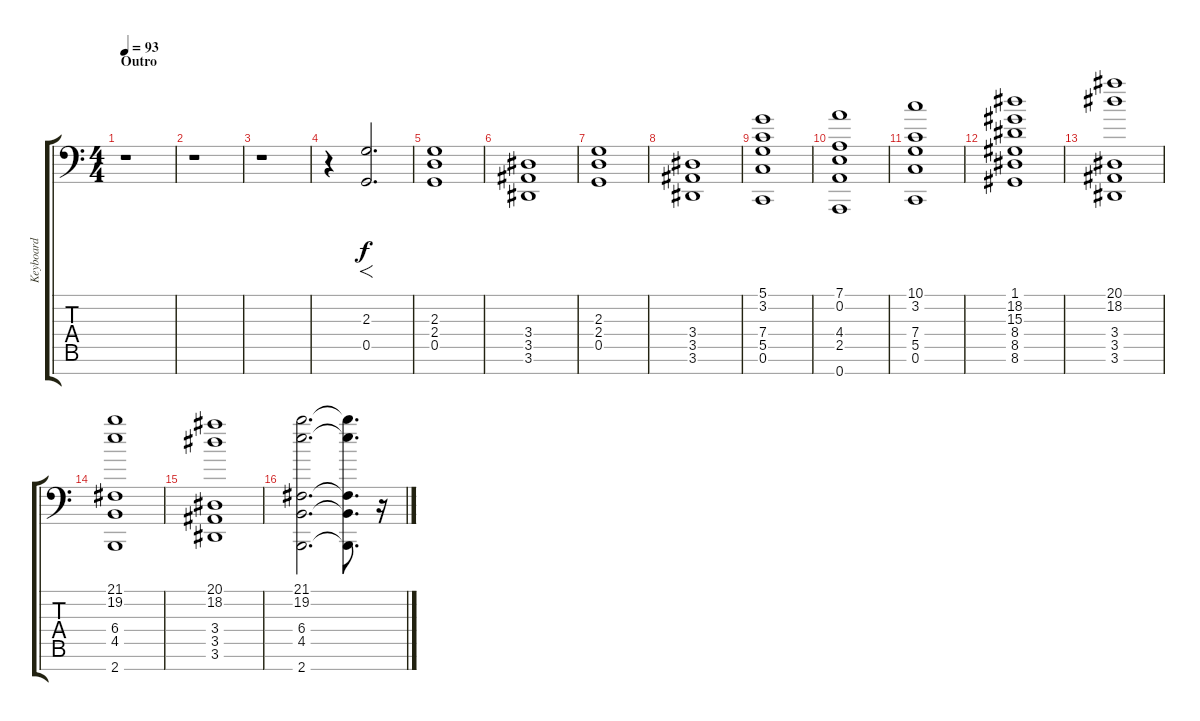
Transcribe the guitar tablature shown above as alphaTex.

\track ("Keyboard" "Keyboard") {instrument stringensemble1}
\staff {score tabs}
\tuning (D4 A3 F3 C3 G2 C2 A1) {hide}
\ts (4 4)
\section ("" "Outro")
\tempo 93
\clef f4
\ks c
r.1{dy f} |
r.1 |
r.1 |
r.4 (2.3 0.5).2{f d instrument stringensemble1} |
(2.3 2.4 0.5).1 |
(3.4 3.5 3.6).1 |
(2.3 2.4 0.5).1 |
(3.4 3.5 3.6).1 |
(5.1 3.2 7.4 5.5 0.6).1{instrument synthstrings1} |
(7.1 0.2 4.4 2.5 0.7).1 |
(10.1 3.2 7.4 5.5 0.6).1 |
(1.1 18.2 15.3 8.4 8.5 8.6).1 |
(20.1 18.2 3.4 3.5 3.6).1 |
(21.1 19.2 6.4 4.5 2.7).1 |
(20.1 18.2 3.4 3.5 3.6).1 |
(21.1 19.2 6.4 4.5 2.7).2{d} (21.1{t} 19.2{t} 6.4{t} 4.5{t} 2.7{t}).8{d} r.16
